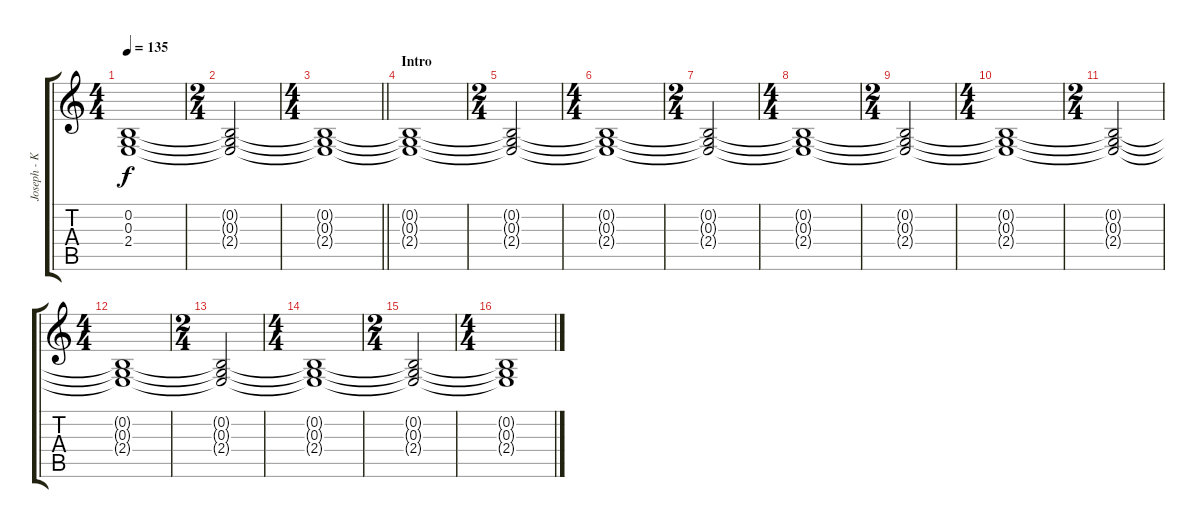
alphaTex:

\track ("Joseph - Keyboards" "Joseph - K") {instrument pad2warm}
\staff {score tabs}
\tuning (E4 B3 G3 D3 A2 E2) {hide}
\ts (4 4)
\tempo 135
\clef g2
\ks c
(0.2 0.3 2.4).1{dy f instrument pad2warm} |
\ts (2 4)
(0.2{t} 0.3{t} 2.4{t}).2 |
\ts (4 4)
\barLineRight lightlight
(0.2{t} 0.3{t} 2.4{t}).1 |
\section ("" "Intro")
(0.2{t} 0.3{t} 2.4{t}).1 |
\ts (2 4)
(0.2{t} 0.3{t} 2.4{t}).2 |
\ts (4 4)
(0.2{t} 0.3{t} 2.4{t}).1 |
\ts (2 4)
(0.2{t} 0.3{t} 2.4{t}).2 |
\ts (4 4)
(0.2{t} 0.3{t} 2.4{t}).1 |
\ts (2 4)
(0.2{t} 0.3{t} 2.4{t}).2 |
\ts (4 4)
(0.2{t} 0.3{t} 2.4{t}).1 |
\ts (2 4)
(0.2{t} 0.3{t} 2.4{t}).2 |
\ts (4 4)
(0.2{t} 0.3{t} 2.4{t}).1 |
\ts (2 4)
(0.2{t} 0.3{t} 2.4{t}).2 |
\ts (4 4)
(0.2{t} 0.3{t} 2.4{t}).1 |
\ts (2 4)
(0.2{t} 0.3{t} 2.4{t}).2 |
\ts (4 4)
(0.2{t} 0.3{t} 2.4{t}).1
